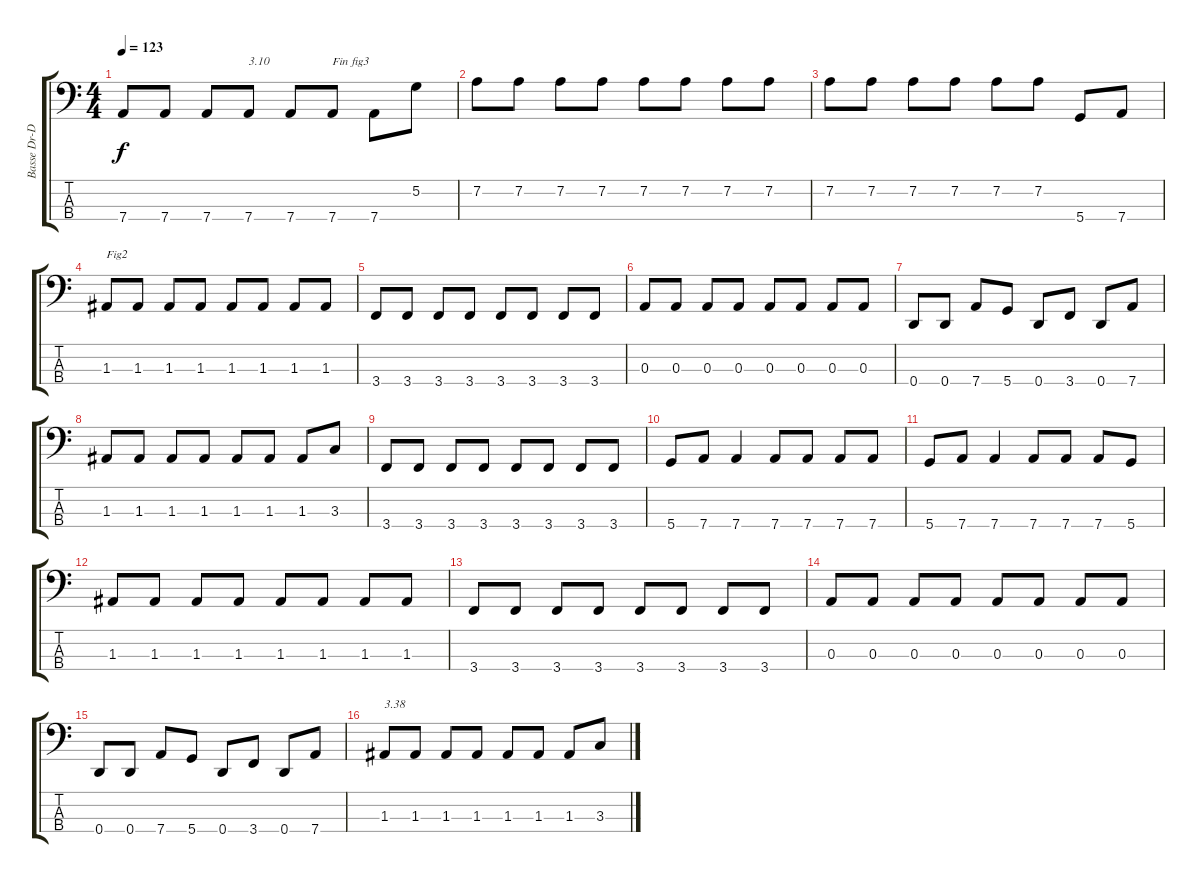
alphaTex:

\track ("Basse Dr-D" "Basse Dr-D") {instrument electricbassfinger}
\staff {score tabs}
\tuning (G2 D2 A1 D1) {hide}
\ts (4 4)
\tempo 123
\clef f4
\ks c
7.4.8{dy f} 7.4.8 7.4.8 7.4.8{txt "3.10"} 7.4.8 7.4.8{txt "Fin fig3"} 7.4.8 5.2.8 |
7.2.8 7.2.8 7.2.8 7.2.8 7.2.8 7.2.8 7.2.8 7.2.8 |
7.2.8 7.2.8 7.2.8 7.2.8 7.2.8 7.2.8 5.4.8 7.4.8 |
1.3.8{txt "Fig2"} 1.3.8 1.3.8 1.3.8 1.3.8 1.3.8 1.3.8 1.3.8 |
3.4.8 3.4.8 3.4.8 3.4.8 3.4.8 3.4.8 3.4.8 3.4.8 |
0.3.8 0.3.8 0.3.8 0.3.8 0.3.8 0.3.8 0.3.8 0.3.8 |
0.4.8 0.4.8 7.4.8 5.4.8 0.4.8 3.4.8 0.4.8 7.4.8 |
1.3.8 1.3.8 1.3.8 1.3.8 1.3.8 1.3.8 1.3.8 3.3.8 |
3.4.8 3.4.8 3.4.8 3.4.8 3.4.8 3.4.8 3.4.8 3.4.8 |
5.4.8 7.4.8 7.4.4 7.4.8 7.4.8 7.4.8 7.4.8 |
5.4.8 7.4.8 7.4.4 7.4.8 7.4.8 7.4.8 5.4.8 |
1.3.8 1.3.8 1.3.8 1.3.8 1.3.8 1.3.8 1.3.8 1.3.8 |
3.4.8 3.4.8 3.4.8 3.4.8 3.4.8 3.4.8 3.4.8 3.4.8 |
0.3.8 0.3.8 0.3.8 0.3.8 0.3.8 0.3.8 0.3.8 0.3.8 |
0.4.8 0.4.8 7.4.8 5.4.8 0.4.8 3.4.8 0.4.8 7.4.8 |
1.3.8{txt "3.38"} 1.3.8 1.3.8 1.3.8 1.3.8 1.3.8 1.3.8 3.3.8
